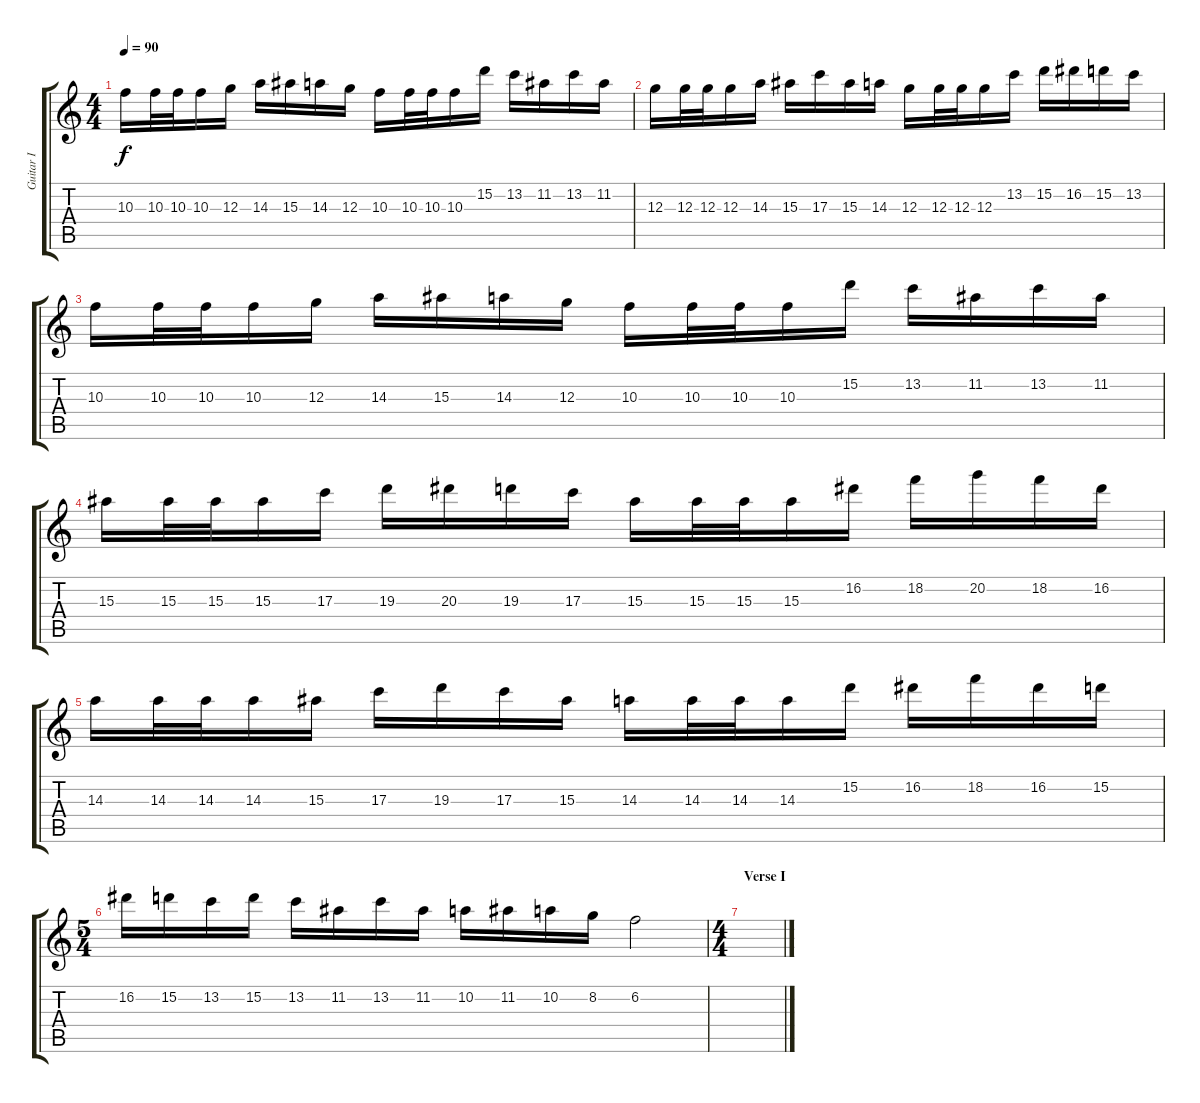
\track ("Guitar I" "Guitar I") {instrument distortionguitar}
\staff {score tabs}
\tuning (E4 B3 G3 D3 A2 E2) {hide}
\ts (4 4)
\tempo 90
\clef g2
\ks c
10.3.16{dy f} 10.3.32 10.3.32 10.3.16 12.3.16 14.3.16 15.3.16 14.3.16 12.3.16 10.3.16 10.3.32 10.3.32 10.3.16 15.2.16 13.2.16 11.2.16 13.2.16 11.2.16 |
12.3.16 12.3.32 12.3.32 12.3.16 14.3.16 15.3.16 17.3.16 15.3.16 14.3.16 12.3.16 12.3.32 12.3.32 12.3.16 13.2.16 15.2.16 16.2.16 15.2.16 13.2.16 |
10.3.16 10.3.32 10.3.32 10.3.16 12.3.16 14.3.16 15.3.16 14.3.16 12.3.16 10.3.16 10.3.32 10.3.32 10.3.16 15.2.16 13.2.16 11.2.16 13.2.16 11.2.16 |
15.3.16 15.3.32 15.3.32 15.3.16 17.3.16 19.3.16 20.3.16 19.3.16 17.3.16 15.3.16 15.3.32 15.3.32 15.3.16 16.2.16 18.2.16 20.2.16 18.2.16 16.2.16 |
14.3.16 14.3.32 14.3.32 14.3.16 15.3.16 17.3.16 19.3.16 17.3.16 15.3.16 14.3.16 14.3.32 14.3.32 14.3.16 15.2.16 16.2.16 18.2.16 16.2.16 15.2.16 |
\ts (5 4)
16.2.16 15.2.16 13.2.16 15.2.16 13.2.16 11.2.16 13.2.16 11.2.16 10.2.16 11.2.16 10.2.16 8.2.16 6.2.2 |
\ts (4 4)
\section ("" "Verse I")
